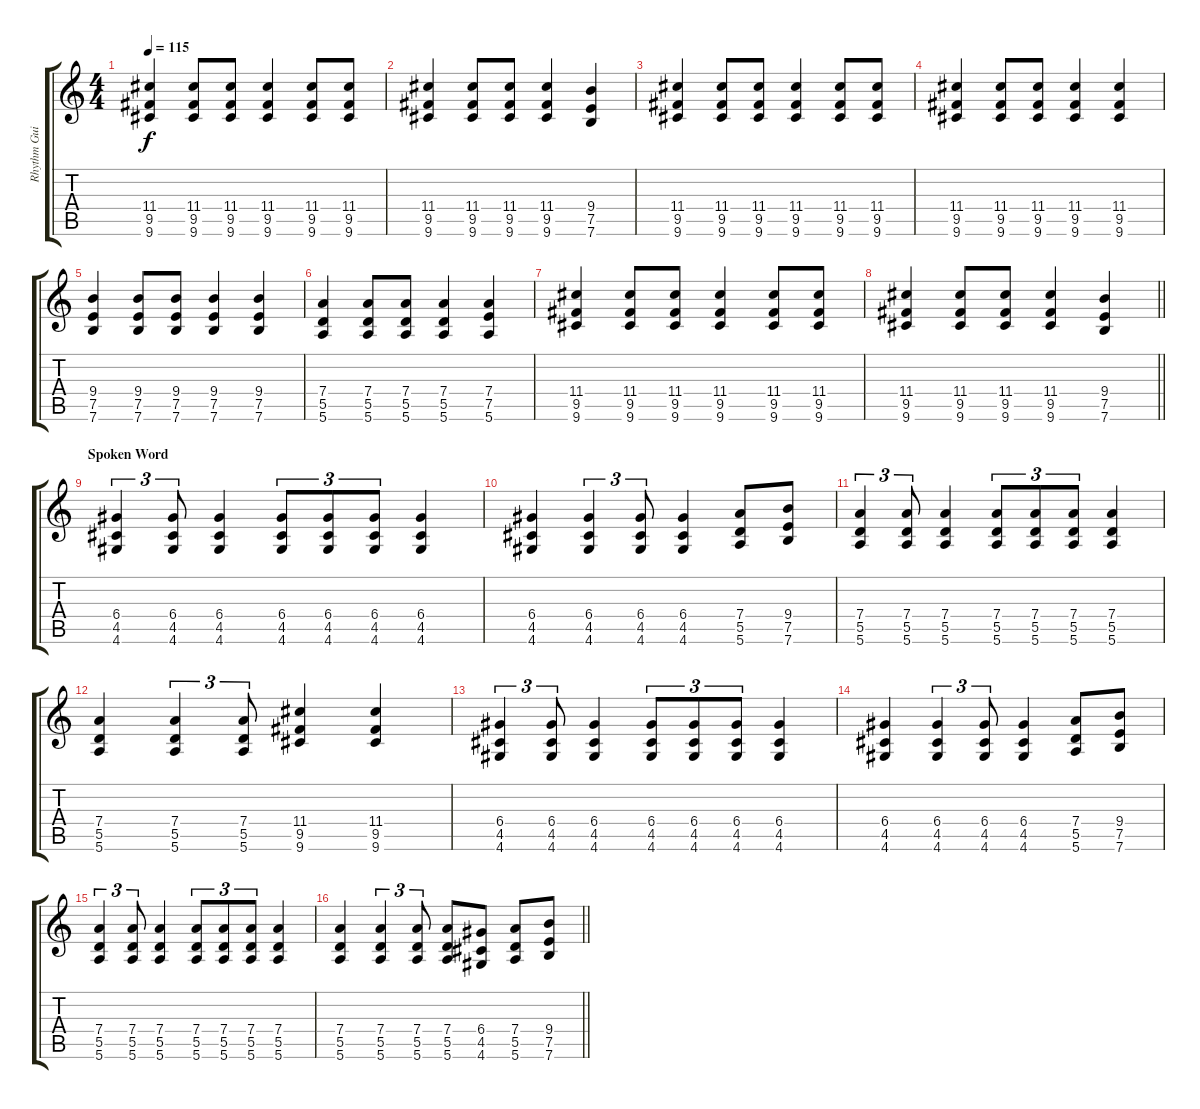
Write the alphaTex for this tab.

\track ("Rhythm Guitar" "Rhythm Gui") {instrument distortionguitar}
\staff {score tabs}
\tuning (E4 B3 G3 D3 A2 E2) {hide}
\ts (4 4)
\tempo 115
\clef g2
\ks c
(11.4 9.5 9.6).4{dy f} (11.4 9.5 9.6).8 (11.4 9.5 9.6).8 (11.4 9.5 9.6).4 (11.4 9.5 9.6).8 (11.4 9.5 9.6).8 |
(11.4 9.5 9.6).4 (11.4 9.5 9.6).8 (11.4 9.5 9.6).8 (11.4 9.5 9.6).4 (9.4 7.5 7.6).4 |
(11.4 9.5 9.6).4 (11.4 9.5 9.6).8 (11.4 9.5 9.6).8 (11.4 9.5 9.6).4 (11.4 9.5 9.6).8 (11.4 9.5 9.6).8 |
(11.4 9.5 9.6).4 (11.4 9.5 9.6).8 (11.4 9.5 9.6).8 (11.4 9.5 9.6).4 (11.4 9.5 9.6).4 |
(9.4 7.5 7.6).4 (9.4 7.5 7.6).8 (9.4 7.5 7.6).8 (9.4 7.5 7.6).4 (9.4 7.5 7.6).4 |
(7.4 5.5 5.6).4 (7.4 5.5 5.6).8 (7.4 5.5 5.6).8 (7.4 5.5 5.6).4 (7.4 7.5 5.6).4 |
(11.4 9.5 9.6).4 (11.4 9.5 9.6).8 (11.4 9.5 9.6).8 (11.4 9.5 9.6).4 (11.4 9.5 9.6).8 (11.4 9.5 9.6).8 |
\barLineRight lightlight
(11.4 9.5 9.6).4 (11.4 9.5 9.6).8 (11.4 9.5 9.6).8 (11.4 9.5 9.6).4 (9.4 7.5 7.6).4 |
\section ("" "Spoken Word")
(6.4 4.5 4.6).4{tu (3 2)} (6.4 4.5 4.6).8{tu (3 2)} (6.4 4.5 4.6).4 (6.4 4.5 4.6).8{tu (3 2)} (6.4 4.5 4.6).8{tu (3 2)} (6.4 4.5 4.6).8{tu (3 2)} (6.4 4.5 4.6).4 |
(6.4 4.5 4.6).4 (6.4 4.5 4.6).4{tu (3 2)} (6.4 4.5 4.6).8{tu (3 2)} (6.4 4.5 4.6).4 (7.4 5.5 5.6).8 (9.4 7.5 7.6).8 |
(7.4 5.5 5.6).4{tu (3 2)} (7.4 5.5 5.6).8{tu (3 2)} (7.4 5.5 5.6).4 (7.4 5.5 5.6).8{tu (3 2)} (7.4 5.5 5.6).8{tu (3 2)} (7.4 5.5 5.6).8{tu (3 2)} (7.4 5.5 5.6).4 |
(7.4 5.5 5.6).4 (7.4 5.5 5.6).4{tu (3 2)} (7.4 5.5 5.6).8{tu (3 2)} (11.4 9.5 9.6).4 (11.4 9.5 9.6).4 |
(6.4 4.5 4.6).4{tu (3 2)} (6.4 4.5 4.6).8{tu (3 2)} (6.4 4.5 4.6).4 (6.4 4.5 4.6).8{tu (3 2)} (6.4 4.5 4.6).8{tu (3 2)} (6.4 4.5 4.6).8{tu (3 2)} (6.4 4.5 4.6).4 |
(6.4 4.5 4.6).4 (6.4 4.5 4.6).4{tu (3 2)} (6.4 4.5 4.6).8{tu (3 2)} (6.4 4.5 4.6).4 (7.4 5.5 5.6).8 (9.4 7.5 7.6).8 |
(7.4 5.5 5.6).4{tu (3 2)} (7.4 5.5 5.6).8{tu (3 2)} (7.4 5.5 5.6).4 (7.4 5.5 5.6).8{tu (3 2)} (7.4 5.5 5.6).8{tu (3 2)} (7.4 5.5 5.6).8{tu (3 2)} (7.4 5.5 5.6).4 |
\barLineRight lightlight
(7.4 5.5 5.6).4 (7.4 5.5 5.6).4{tu (3 2)} (7.4 5.5 5.6).8{tu (3 2)} (7.4 5.5 5.6).8 (6.4 4.5 4.6).8 (7.4 5.5 5.6).8 (9.4 7.5 7.6).8
